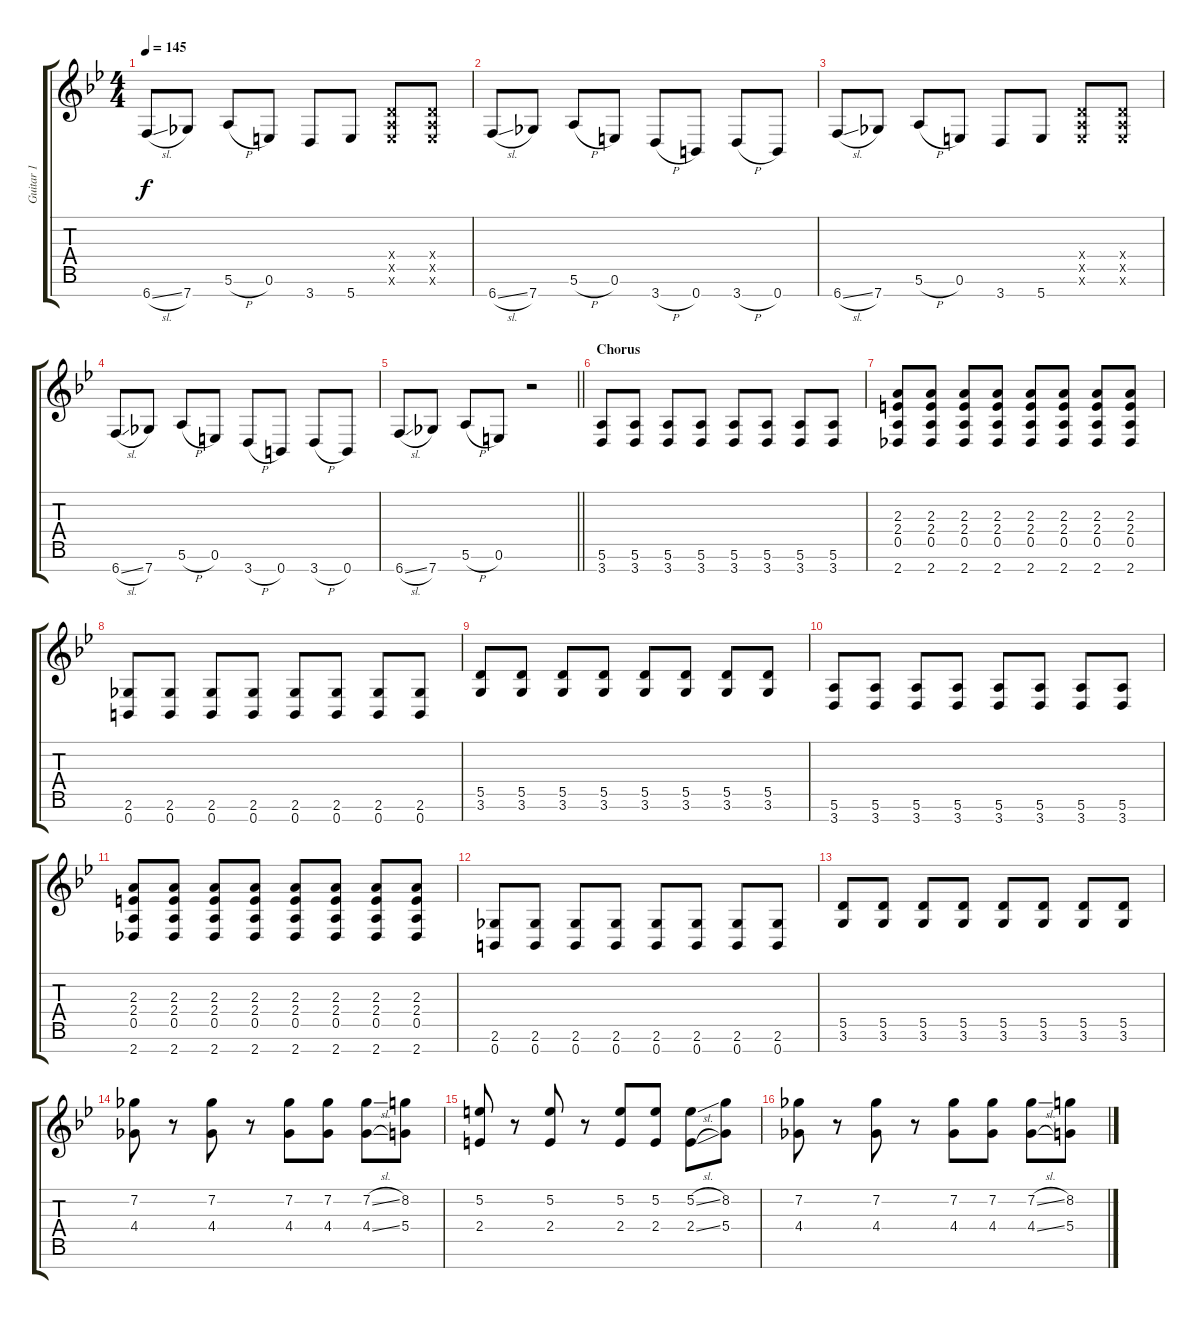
\track ("Guitar 1" "Guitar 1") {instrument distortionguitar}
\staff {score tabs}
\tuning (E4 B3 G3 D3 A2 E2 B1) {hide}
\ts (4 4)
\tempo 145
\clef g2
\ks bb
6.7{sl}.8{dy f} 7.7.8 5.6{h}.8 0.6.8 3.7.8 5.7.8 (0.4{x} 0.5{x} 0.6{x}).8 (0.4{x} 0.5{x} 0.6{x}).8 |
6.7{sl}.8 7.7.8 5.6{h}.8 0.6.8 3.7{h}.8 0.7.8 3.7{h}.8 0.7.8 |
6.7{sl}.8 7.7.8 5.6{h}.8 0.6.8 3.7.8 5.7.8 (0.4{x} 0.5{x} 0.6{x}).8 (0.4{x} 0.5{x} 0.6{x}).8 |
6.7{sl}.8 7.7.8 5.6{h}.8 0.6.8 3.7{h}.8 0.7.8 3.7{h}.8 0.7.8 |
\barLineRight lightlight
6.7{sl}.8 7.7.8 5.6{h}.8 0.6.8 r.2 |
\section ("" "Chorus")
(5.6 3.7).8 (5.6 3.7).8 (5.6 3.7).8 (5.6 3.7).8 (5.6 3.7).8 (5.6 3.7).8 (5.6 3.7).8 (5.6 3.7).8 |
(2.3 2.4 0.5 2.7).8 (2.3 2.4 0.5 2.7).8 (2.3 2.4 0.5 2.7).8 (2.3 2.4 0.5 2.7).8 (2.3 2.4 0.5 2.7).8 (2.3 2.4 0.5 2.7).8 (2.3 2.4 0.5 2.7).8 (2.3 2.4 0.5 2.7).8 |
(2.6 0.7).8 (2.6 0.7).8 (2.6 0.7).8 (2.6 0.7).8 (2.6 0.7).8 (2.6 0.7).8 (2.6 0.7).8 (2.6 0.7).8 |
(5.5 3.6).8 (5.5 3.6).8 (5.5 3.6).8 (5.5 3.6).8 (5.5 3.6).8 (5.5 3.6).8 (5.5 3.6).8 (5.5 3.6).8 |
(5.6 3.7).8 (5.6 3.7).8 (5.6 3.7).8 (5.6 3.7).8 (5.6 3.7).8 (5.6 3.7).8 (5.6 3.7).8 (5.6 3.7).8 |
(2.3 2.4 0.5 2.7).8 (2.3 2.4 0.5 2.7).8 (2.3 2.4 0.5 2.7).8 (2.3 2.4 0.5 2.7).8 (2.3 2.4 0.5 2.7).8 (2.3 2.4 0.5 2.7).8 (2.3 2.4 0.5 2.7).8 (2.3 2.4 0.5 2.7).8 |
(2.6 0.7).8 (2.6 0.7).8 (2.6 0.7).8 (2.6 0.7).8 (2.6 0.7).8 (2.6 0.7).8 (2.6 0.7).8 (2.6 0.7).8 |
(5.5 3.6).8 (5.5 3.6).8 (5.5 3.6).8 (5.5 3.6).8 (5.5 3.6).8 (5.5 3.6).8 (5.5 3.6).8 (5.5 3.6).8 |
(7.2 4.4).8 r.8 (7.2 4.4).8 r.8 (7.2 4.4).8 (7.2 4.4).8 (7.2{sl} 4.4{sl}).8 (8.2 5.4).8 |
(5.2 2.4).8 r.8 (5.2 2.4).8 r.8 (5.2 2.4).8 (5.2 2.4).8 (5.2{sl} 2.4{sl}).8 (8.2 5.4).8 |
(7.2 4.4).8 r.8 (7.2 4.4).8 r.8 (7.2 4.4).8 (7.2 4.4).8 (7.2{sl} 4.4{sl}).8 (8.2 5.4).8
